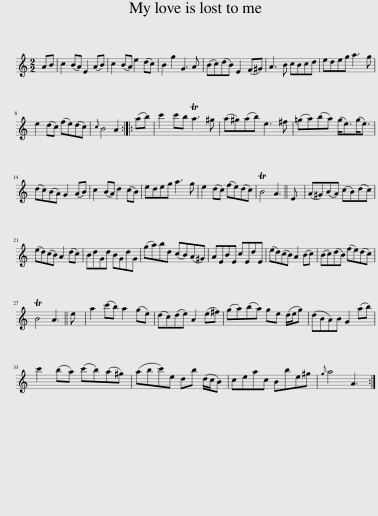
X:1
L:1/8
M:2/2
I:linebreak $
K:C
V:1 treble
V:1
 AB | c2 (BA) E2 (AB) | c2 (BA) e2 (dc) | B2 g2 G3 A | (Bc)(dB) E2 (F^G) | %5
 A3 B cBcd | edeg a3 g |$ e2 (dc) (fe)(dc) |{c} B4 A2 :: (ab) | %10
 c'2 c'b Ta3 ^g | (a^g)(ab) e3 ^f | (=ga)(ba) (g<e)(g<e) |$ (dc)(BA) G2 (AB) | c2 (BA) d2 (cB) | %15
 edeg a3 g | e2 (dc) (fe)(dc) | TB4 A3 || E | (A^G)(BA) (cB)(dc) |$ %20
 (ed)(cB) A2 (dc) | BdGd BGdG | (ga)bd (cB)(A^G) | AEBE cEdE | (ed)(cB) A2 (Bc) | %25
 (Bc)(dB) (fe)(dc) |$ TB4 A3 || e | a2 (c'b) a2 (ge) | (dc)(de) A2 (e^f) | %30
 (ga)(ba) ge (d/e/g) | (dBA)B G2 (ab) |$ c'2 (ba) (c'b)(a^g) | (abc')e db (d/c/B) | ceac Bbe^g | %35
{g} a4 A3 :| %36
